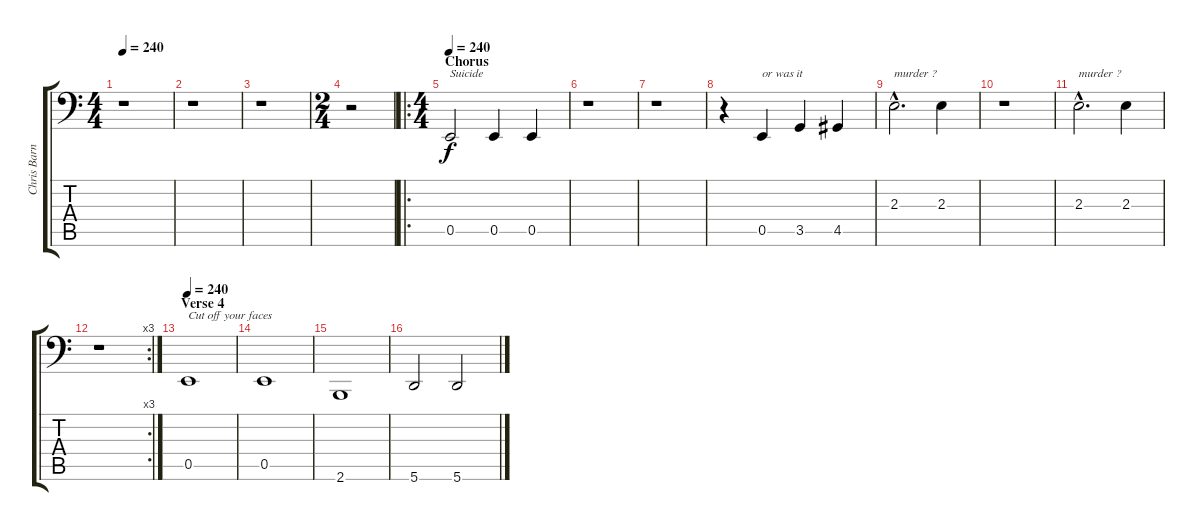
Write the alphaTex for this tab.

\track ("Chris Barnes - Vocals" "Chris Barn") {instrument lead2sawtooth}
\staff {score tabs}
\tuning (B3 Gb3 D3 A2 E2 A1) {hide}
\ts (4 4)
\tempo 240
\clef f4
\ks c
r.1{dy f} |
r.1 |
r.1 |
\ts (2 4)
r.2 |
\ro
\ts (4 4)
\section ("" "Chorus")
\tempo 240
0.5.2{txt "Suicide" volume 16 balance 8 instrument lead2sawtooth} 0.5.4 0.5.4 |
r.1 |
r.1 |
r.4 0.5.4{txt "or was it"} 3.5.4 4.5.4 |
2.3{hac}.2{d txt "murder ?"} 2.3.4 |
r.1 |
2.3{hac}.2{d txt "murder ?"} 2.3.4 |
\rc 3
r.1 |
\section ("" "Verse 4")
\tempo 240
0.5.1{txt "Cut off your faces" volume 16 balance 8 instrument synthdrum} |
0.5.1 |
2.6.1 |
5.6.2 5.6.2
